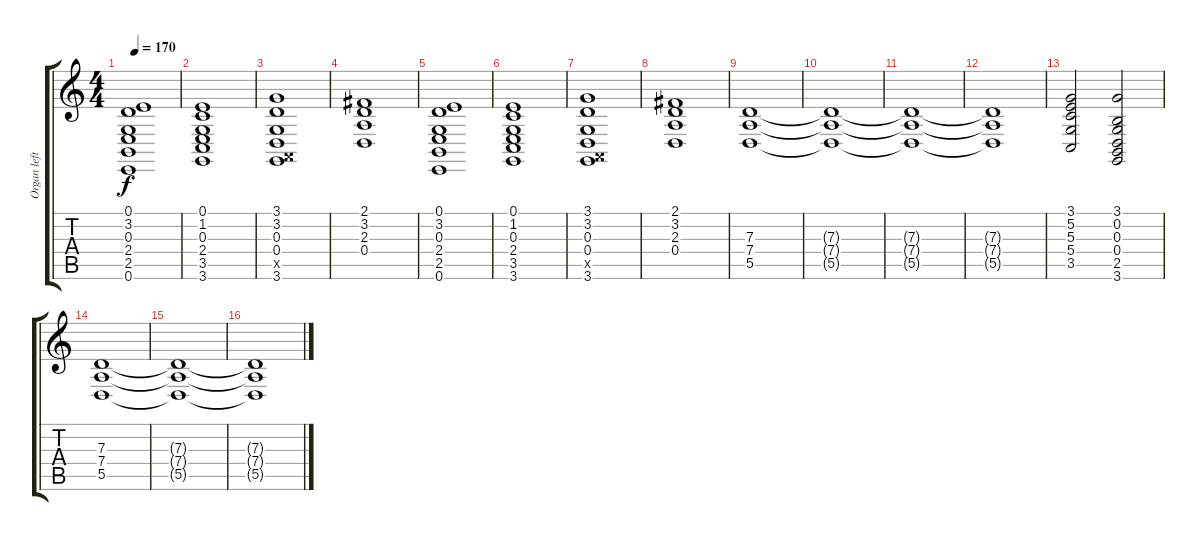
\track ("Organ left hand" "Organ left") {instrument rockorgan}
\staff {score tabs}
\tuning (E4 B3 G3 D3 A2 E2) {hide}
\ts (4 4)
\tempo 170
\clef g2
\ks c
(0.1 3.2 0.3 2.4 2.5 0.6).1{dy f} |
(0.1 1.2 0.3 2.4 3.5 3.6).1 |
(3.1 3.2 0.3 0.4 0.5{x} 3.6).1 |
(2.1 3.2 2.3 0.4).1 |
(0.1 3.2 0.3 2.4 2.5 0.6).1 |
(0.1 1.2 0.3 2.4 3.5 3.6).1 |
(3.1 3.2 0.3 0.4 0.5{x} 3.6).1 |
(2.1 3.2 2.3 0.4).1 |
(7.3 7.4 5.5).1 |
(7.3{t} 7.4{t} 5.5{t}).1 |
(7.3{t} 7.4{t} 5.5{t}).1 |
(7.3{t} 7.4{t} 5.5{t}).1 |
(3.1 5.2 5.3 5.4 3.5).2 (3.1 0.2 0.3 0.4 2.5 3.6).2 |
(7.3 7.4 5.5).1 |
(7.3{t} 7.4{t} 5.5{t}).1 |
(7.3{t} 7.4{t} 5.5{t}).1
